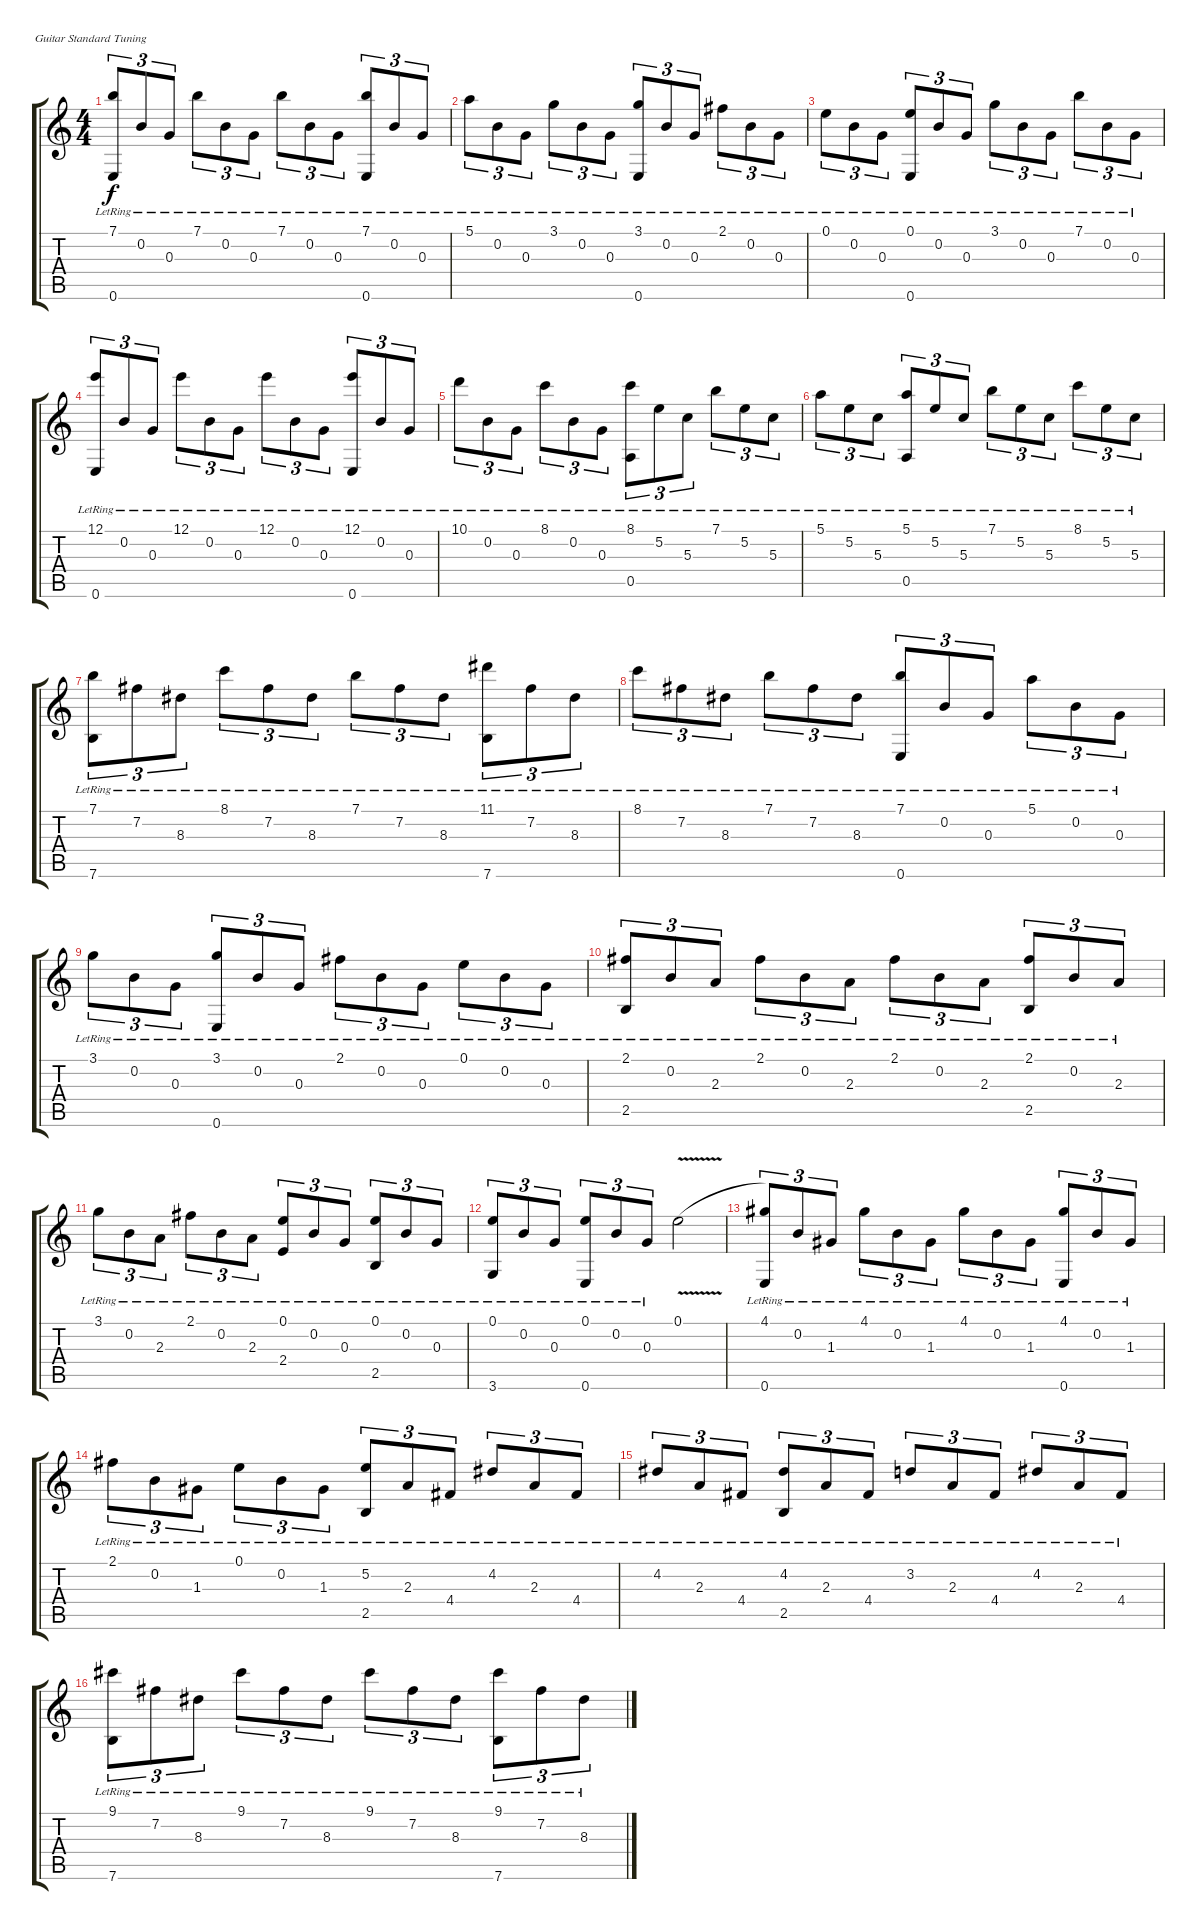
\defaultSystemsLayout 4
\bracketExtendMode groupsimilarinstruments
\multiTrackTrackNamePolicy hidden
\firstSystemTrackNameOrientation horizontal
\otherSystemsTrackNameOrientation horizontal
\track "" {instrument acousticguitarnylon}
\staff {score tabs}
\tuning (E4 B3 G3 D3 A2 E2)
\ts (4 4)
\beaming (8 2 2 2 2)
\tempo (100 hide)
\clef g2
\scale
1.06936
\ks c
(7.1{lr} 0.6{lr}).8{tu (3 2) dy f instrument acousticguitarnylon} 0.2{lr}.8{tu (3 2)} 0.3{lr}.8{tu (3 2)} 7.1{lr}.8{tu (3 2)} 0.2{lr}.8{tu (3 2)} 0.3{lr}.8{tu (3 2)} 7.1{lr}.8{tu (3 2)} 0.2{lr}.8{tu (3 2)} 0.3{lr}.8{tu (3 2)} (7.1{lr} 0.6{lr}).8{tu (3 2)} 0.2{lr}.8{tu (3 2)} 0.3{lr}.8{tu (3 2)} |
\scale
0.930643 5.1{lr}.8{tu (3 2)} 0.2{lr}.8{tu (3 2)} 0.3{lr}.8{tu (3 2)} 3.1{lr}.8{tu (3 2)} 0.2{lr}.8{tu (3 2)} 0.3{lr}.8{tu (3 2)} (3.1{lr} 0.6{lr}).8{tu (3 2)} 0.2{lr}.8{tu (3 2)} 0.3{lr}.8{tu (3 2)} 2.1{lr}.8{tu (3 2)} 0.2{lr}.8{tu (3 2)} 0.3{lr}.8{tu (3 2)} |
\scale
1.03909 0.1{lr}.8{tu (3 2)} 0.2{lr}.8{tu (3 2)} 0.3{lr}.8{tu (3 2)} (0.1{lr} 0.6{lr}).8{tu (3 2)} 0.2{lr}.8{tu (3 2)} 0.3{lr}.8{tu (3 2)} 3.1{lr}.8{tu (3 2)} 0.2{lr}.8{tu (3 2)} 0.3{lr}.8{tu (3 2)} 7.1{lr}.8{tu (3 2)} 0.2{lr}.8{tu (3 2)} 0.3{lr}.8{tu (3 2)} |
\scale
0.960908 (12.1{lr} 0.6{lr}).8{tu (3 2)} 0.2{lr}.8{tu (3 2)} 0.3{lr}.8{tu (3 2)} 12.1{lr}.8{tu (3 2)} 0.2{lr}.8{tu (3 2)} 0.3{lr}.8{tu (3 2)} 12.1{lr}.8{tu (3 2)} 0.2{lr}.8{tu (3 2)} 0.3{lr}.8{tu (3 2)} (12.1{lr} 0.6{lr}).8{tu (3 2)} 0.2{lr}.8{tu (3 2)} 0.3{lr}.8{tu (3 2)} |
\scale
1.03909 10.1{lr}.8{tu (3 2)} 0.2{lr}.8{tu (3 2)} 0.3{lr}.8{tu (3 2)} 8.1{lr}.8{tu (3 2)} 0.2{lr}.8{tu (3 2)} 0.3{lr}.8{tu (3 2)} (8.1{lr} 0.5{lr}).8{tu (3 2)} 5.2{lr}.8{tu (3 2)} 5.3{lr}.8{tu (3 2)} 7.1{lr}.8{tu (3 2)} 5.2{lr}.8{tu (3 2)} 5.3{lr}.8{tu (3 2)} |
\scale
0.960908 5.1{lr}.8{tu (3 2)} 5.2{lr}.8{tu (3 2)} 5.3{lr}.8{tu (3 2)} (5.1{lr} 0.5{lr}).8{tu (3 2)} 5.2{lr}.8{tu (3 2)} 5.3{lr}.8{tu (3 2)} 7.1{lr}.8{tu (3 2)} 5.2{lr}.8{tu (3 2)} 5.3{lr}.8{tu (3 2)} 8.1{lr}.8{tu (3 2)} 5.2{lr}.8{tu (3 2)} 5.3{lr}.8{tu (3 2)} |
\scale
1.03909 (7.1{lr} 7.6{lr}).8{tu (3 2)} 7.2{lr}.8{tu (3 2)} 8.3{lr}.8{tu (3 2)} 8.1{lr}.8{tu (3 2)} 7.2{lr}.8{tu (3 2)} 8.3{lr}.8{tu (3 2)} 7.1{lr}.8{tu (3 2)} 7.2{lr}.8{tu (3 2)} 8.3{lr}.8{tu (3 2)} (11.1{lr} 7.6{lr}).8{tu (3 2)} 7.2{lr}.8{tu (3 2)} 8.3{lr}.8{tu (3 2)} |
\scale
0.960908 8.1{lr}.8{tu (3 2)} 7.2{lr}.8{tu (3 2)} 8.3{lr}.8{tu (3 2)} 7.1{lr}.8{tu (3 2)} 7.2{lr}.8{tu (3 2)} 8.3{lr}.8{tu (3 2)} (7.1{lr} 0.6{lr}).8{tu (3 2)} 0.2{lr}.8{tu (3 2)} 0.3{lr}.8{tu (3 2)} 5.1{lr}.8{tu (3 2)} 0.2{lr}.8{tu (3 2)} 0.3{lr}.8{tu (3 2)} |
\scale
1.03909 3.1{lr}.8{tu (3 2)} 0.2{lr}.8{tu (3 2)} 0.3{lr}.8{tu (3 2)} (3.1{lr} 0.6{lr}).8{tu (3 2)} 0.2{lr}.8{tu (3 2)} 0.3{lr}.8{tu (3 2)} 2.1{lr}.8{tu (3 2)} 0.2{lr}.8{tu (3 2)} 0.3{lr}.8{tu (3 2)} 0.1{lr}.8{tu (3 2)} 0.2{lr}.8{tu (3 2)} 0.3{lr}.8{tu (3 2)} |
\scale
0.960908 (2.1{lr} 2.5{lr}).8{tu (3 2)} 0.2{lr}.8{tu (3 2)} 2.3{lr}.8{tu (3 2)} 2.1{lr}.8{tu (3 2)} 0.2{lr}.8{tu (3 2)} 2.3{lr}.8{tu (3 2)} 2.1{lr}.8{tu (3 2)} 0.2{lr}.8{tu (3 2)} 2.3{lr}.8{tu (3 2)} (2.1{lr} 2.5{lr}).8{tu (3 2)} 0.2{lr}.8{tu (3 2)} 2.3{lr}.8{tu (3 2)} |
\scale
1.03909 3.1{lr}.8{tu (3 2)} 0.2{lr}.8{tu (3 2)} 2.3{lr}.8{tu (3 2)} 2.1{lr}.8{tu (3 2)} 0.2{lr}.8{tu (3 2)} 2.3{lr}.8{tu (3 2)} (0.1{lr} 2.4).8{tu (3 2)} 0.2{lr}.8{tu (3 2)} 0.3{lr}.8{tu (3 2)} (0.1{lr} 2.5).8{tu (3 2)} 0.2{lr}.8{tu (3 2)} 0.3{lr}.8{tu (3 2)} |
\scale
0.960908 (0.1{lr} 3.6).8{tu (3 2)} 0.2{lr}.8{tu (3 2)} 0.3{lr}.8{tu (3 2)} (0.1{lr} 0.6).8{tu (3 2)} 0.2{lr}.8{tu (3 2)} 0.3{lr}.8{tu (3 2)} 0.1{v}.2{legatoorigin} |
\scale
1.03909 (4.1{lr} 0.6{lr}).8{tu (3 2)} 0.2{lr}.8{tu (3 2)} 1.3{lr}.8{tu (3 2)} 4.1{lr}.8{tu (3 2)} 0.2{lr}.8{tu (3 2)} 1.3{lr}.8{tu (3 2)} 4.1{lr}.8{tu (3 2)} 0.2{lr}.8{tu (3 2)} 1.3{lr}.8{tu (3 2)} (4.1{lr} 0.6{lr}).8{tu (3 2)} 0.2{lr}.8{tu (3 2)} 1.3{lr}.8{tu (3 2)} |
\scale
0.960908 2.1{lr}.8{tu (3 2)} 0.2{lr}.8{tu (3 2)} 1.3{lr}.8{tu (3 2)} 0.1{lr}.8{tu (3 2)} 0.2{lr}.8{tu (3 2)} 1.3{lr}.8{tu (3 2)} (5.2{lr} 2.5{lr}).8{tu (3 2)} 2.3{lr}.8{tu (3 2)} 4.4{lr}.8{tu (3 2)} 4.2{lr}.8{tu (3 2)} 2.3{lr}.8{tu (3 2)} 4.4{lr}.8{tu (3 2)} |
\scale
1.03909 4.2{lr}.8{tu (3 2)} 2.3{lr}.8{tu (3 2)} 4.4{lr}.8{tu (3 2)} (4.2{lr} 2.5{lr}).8{tu (3 2)} 2.3{lr}.8{tu (3 2)} 4.4{lr}.8{tu (3 2)} 3.2{lr}.8{tu (3 2)} 2.3{lr}.8{tu (3 2)} 4.4{lr}.8{tu (3 2)} 4.2{lr}.8{tu (3 2)} 2.3{lr}.8{tu (3 2)} 4.4{lr}.8{tu (3 2)} |
\scale
0.960908 (9.1{lr} 7.6{lr}).8{tu (3 2)} 7.2{lr}.8{tu (3 2)} 8.3{lr}.8{tu (3 2)} 9.1{lr}.8{tu (3 2)} 7.2{lr}.8{tu (3 2)} 8.3{lr}.8{tu (3 2)} 9.1{lr}.8{tu (3 2)} 7.2{lr}.8{tu (3 2)} 8.3{lr}.8{tu (3 2)} (9.1{lr} 7.6{lr}).8{tu (3 2)} 7.2{lr}.8{tu (3 2)} 8.3{lr}.8{tu (3 2)}
